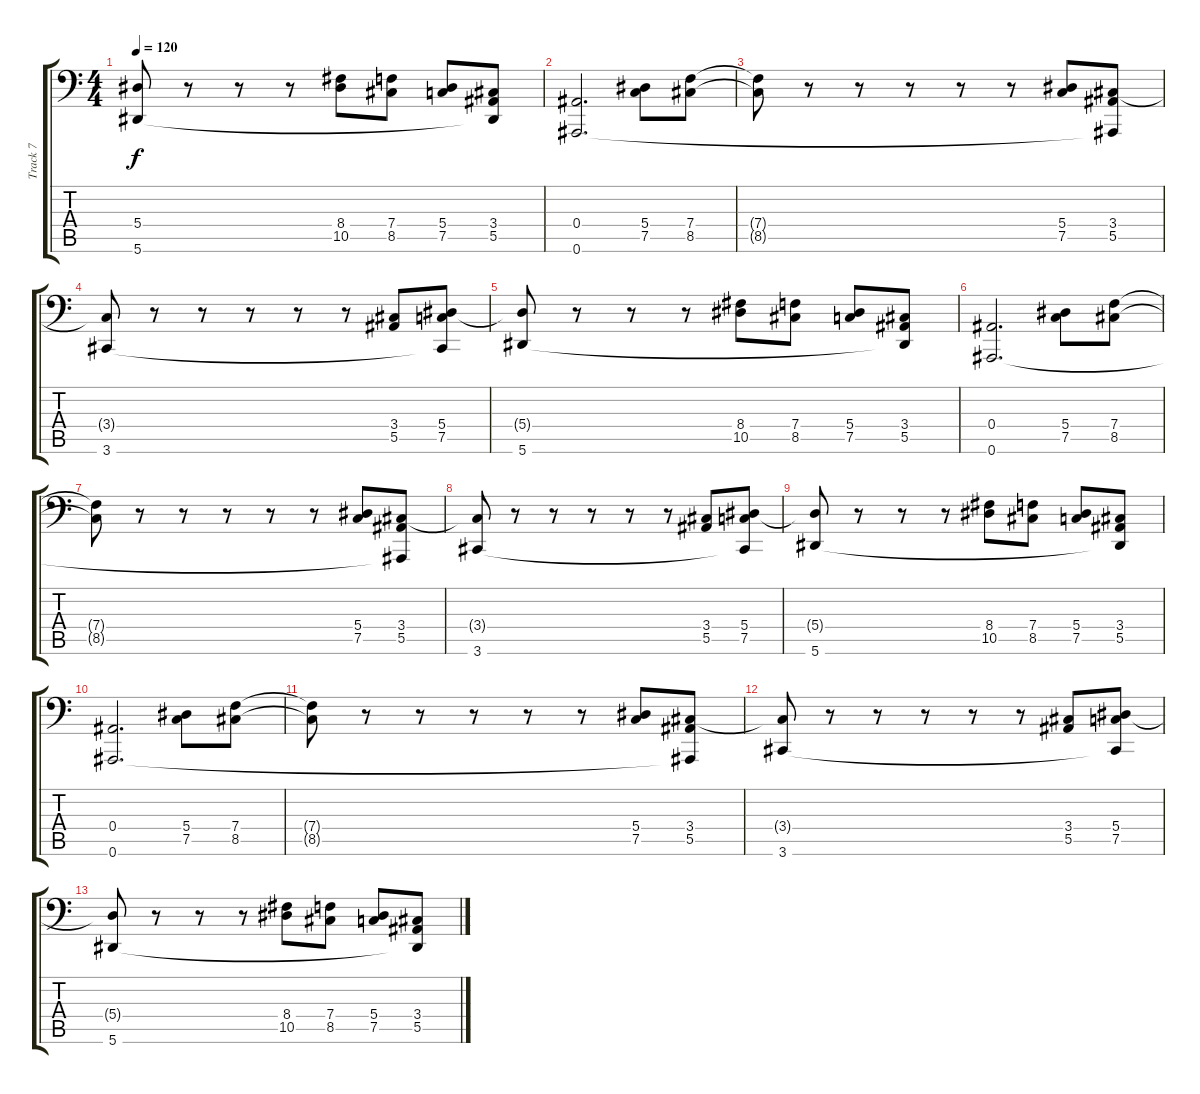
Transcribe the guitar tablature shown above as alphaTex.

\track ("Track 7" "Track 7") {instrument lead8bassandlead}
\staff {score tabs}
\tuning (C4 G3 Eb3 Bb2 F2 Bb1) {hide}
\ts (4 4)
\tempo 120
\clef f4
\ks c
(5.4{t} 5.6).8{dy f} r.8 r.8 r.8 (8.4 10.5).8 (7.4 8.5).8 (5.4 7.5).8 (3.4 5.5 5.6{t}).8 |
(0.4 0.6).2{d volume 13 instrument stringensemble1} (5.4 7.5).8 (7.4 8.5).8 |
(7.4{t} 8.5{t}).8 r.8 r.8 r.8 r.8 r.8 (5.4 7.5).8 (3.4 5.5 0.6{t}).8 |
(3.4{t} 3.6).8 r.8 r.8 r.8 r.8 r.8 (3.4 5.5).8 (5.4 7.5 3.6{t}).8 |
(5.4{t} 5.6).8 r.8 r.8 r.8 (8.4 10.5).8 (7.4 8.5).8 (5.4 7.5).8 (3.4 5.5 5.6{t}).8 |
(0.4 0.6).2{d volume 13 instrument stringensemble1} (5.4 7.5).8 (7.4 8.5).8 |
(7.4{t} 8.5{t}).8 r.8 r.8 r.8 r.8 r.8 (5.4 7.5).8 (3.4 5.5 0.6{t}).8 |
(3.4{t} 3.6).8 r.8 r.8 r.8 r.8 r.8 (3.4 5.5).8 (5.4 7.5 3.6{t}).8 |
(5.4{t} 5.6).8 r.8 r.8 r.8 (8.4 10.5).8 (7.4 8.5).8 (5.4 7.5).8 (3.4 5.5 5.6{t}).8 |
(0.4 0.6).2{d volume 13 instrument stringensemble1} (5.4 7.5).8 (7.4 8.5).8 |
(7.4{t} 8.5{t}).8 r.8 r.8 r.8 r.8 r.8 (5.4 7.5).8 (3.4 5.5 0.6{t}).8 |
(3.4{t} 3.6).8 r.8 r.8 r.8 r.8 r.8 (3.4 5.5).8 (5.4 7.5 3.6{t}).8 |
(5.4{t} 5.6).8 r.8 r.8 r.8 (8.4 10.5).8 (7.4 8.5).8 (5.4 7.5).8 (3.4 5.5 5.6{t}).8
